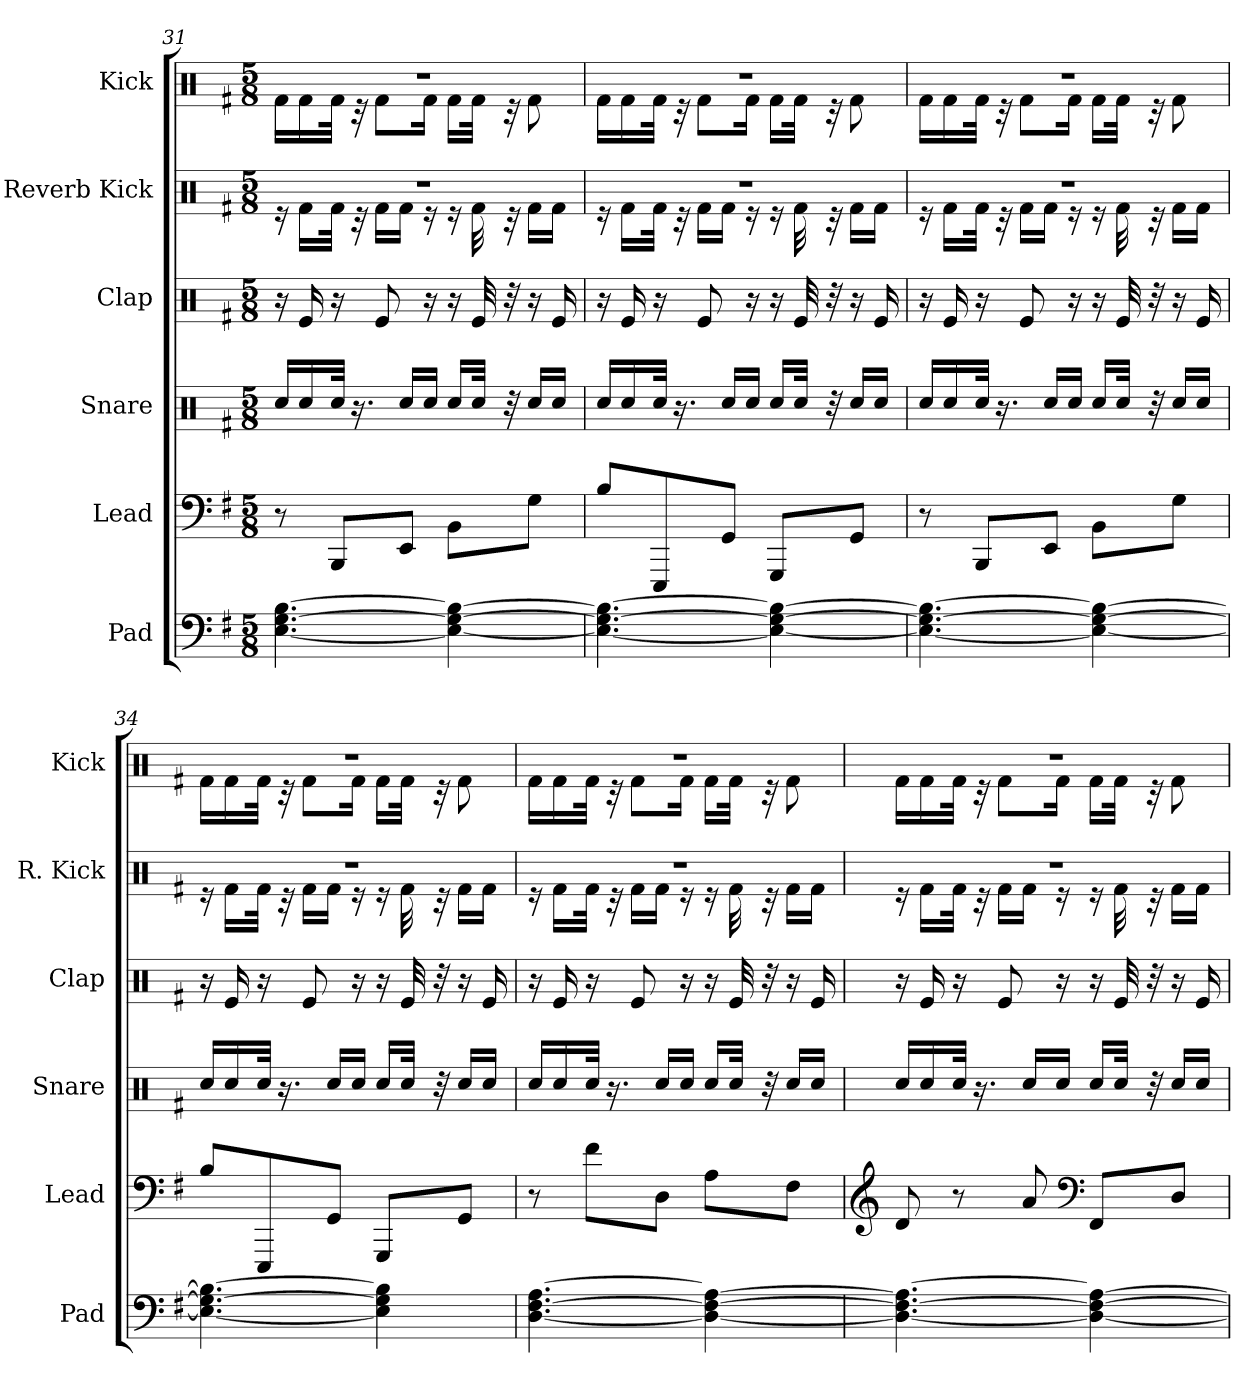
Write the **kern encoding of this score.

**kern	**kern	**kern	**kern	**kern	**kern
*part6	*part5	*part4	*part3	*part2	*part1
*staff6	*staff5	*staff4	*staff3	*staff2	*staff1
*I"Pad	*I"Lead	*I"Snare	*I"Clap	*I"Reverb Kick	*I"Kick
*I'Pad	*I'Lead	*I'Snare	*I'Clap	*I'R. Kick	*I'Kick
!!LO:PB:g=z
*clefF4	*clefF4	*clefX	*clefX	*clefX	*clefX
*k[f#]	*k[f#]	*k[f#]	*k[f#]	*k[f#]	*k[f#]
*M5/8	*M5/8	*M5/8	*M5/8	*M5/8	*M5/8
=31	=31	=31	=31	=31	=31
*	*	*	*	*^	*^
[4.E\ [4.G\ [4.B\	8r	16Rcc/LL	16r	8%5r	16r	8%5r	16Rf\LL
.	.	16Rcc/	16Re/	.	16Rf\LL	.	16Rf\
.	8BBB/L	32Rcc/JJk	16r	.	32Rf\JJk	.	32Rf\JJk
.	.	16.r	.	.	32r	.	32r
.	.	.	8Re/	.	16Rf\LL	.	8Rf\L
.	8EE/J	16Rcc/LL	.	.	16Rf\JJ	.	.
.	.	16Rcc/JJ	16r	.	16r	.	16Rf\Jk
4E\_ 4G\_ 4B\_	8BB\L	16Rcc/LL	16r	.	16r	.	16Rf\LL
.	.	32Rcc/JJk	32Re/	.	32Rf\	.	32Rf\JJk
.	.	32r	32r	.	32r	.	32r
.	8G\J	16Rcc/LL	16r	.	16Rf\LL	.	8Rf\
.	.	16Rcc/JJ	16Re/	.	16Rf\JJ	.	.
=32	=32	=32	=32	=32	=32	=32	=32
4.E\_ 4.G\_ 4.B\_	8B/L	16Rcc/LL	16r	8%5r	16r	8%5r	16Rf\LL
.	.	16Rcc/	16Re/	.	16Rf\LL	.	16Rf\
.	8EEE/	32Rcc/JJk	16r	.	32Rf\JJk	.	32Rf\JJk
.	.	16.r	.	.	32r	.	32r
.	.	.	8Re/	.	16Rf\LL	.	8Rf\L
.	8GG/J	16Rcc/LL	.	.	16Rf\JJ	.	.
.	.	16Rcc/JJ	16r	.	16r	.	16Rf\Jk
4E\_ 4G\_ 4B\_	8GGG/L	16Rcc/LL	16r	.	16r	.	16Rf\LL
.	.	32Rcc/JJk	32Re/	.	32Rf\	.	32Rf\JJk
.	.	32r	32r	.	32r	.	32r
.	8GG/J	16Rcc/LL	16r	.	16Rf\LL	.	8Rf\
.	.	16Rcc/JJ	16Re/	.	16Rf\JJ	.	.
=33	=33	=33	=33	=33	=33	=33	=33
4.E\_ 4.G\_ 4.B\_	8r	16Rcc/LL	16r	8%5r	16r	8%5r	16Rf\LL
.	.	16Rcc/	16Re/	.	16Rf\LL	.	16Rf\
.	8BBB/L	32Rcc/JJk	16r	.	32Rf\JJk	.	32Rf\JJk
.	.	16.r	.	.	32r	.	32r
.	.	.	8Re/	.	16Rf\LL	.	8Rf\L
.	8EE/J	16Rcc/LL	.	.	16Rf\JJ	.	.
.	.	16Rcc/JJ	16r	.	16r	.	16Rf\Jk
4E\_ 4G\_ 4B\_	8BB\L	16Rcc/LL	16r	.	16r	.	16Rf\LL
.	.	32Rcc/JJk	32Re/	.	32Rf\	.	32Rf\JJk
.	.	32r	32r	.	32r	.	32r
.	8G\J	16Rcc/LL	16r	.	16Rf\LL	.	8Rf\
.	.	16Rcc/JJ	16Re/	.	16Rf\JJ	.	.
!!LO:LB:g=z	!!
=34	=34	=34	=34	=34	=34	=34	=34
4.E\_ 4.G\_ 4.B\_	8B/L	16Rcc/LL	16r	8%5r	16r	8%5r	16Rf\LL
.	.	16Rcc/	16Re/	.	16Rf\LL	.	16Rf\
.	8EEE/	32Rcc/JJk	16r	.	32Rf\JJk	.	32Rf\JJk
.	.	16.r	.	.	32r	.	32r
.	.	.	8Re/	.	16Rf\LL	.	8Rf\L
.	8GG/J	16Rcc/LL	.	.	16Rf\JJ	.	.
.	.	16Rcc/JJ	16r	.	16r	.	16Rf\Jk
4E\] 4G\] 4B\]	8GGG/L	16Rcc/LL	16r	.	16r	.	16Rf\LL
.	.	32Rcc/JJk	32Re/	.	32Rf\	.	32Rf\JJk
.	.	32r	32r	.	32r	.	32r
.	8GG/J	16Rcc/LL	16r	.	16Rf\LL	.	8Rf\
.	.	16Rcc/JJ	16Re/	.	16Rf\JJ	.	.
=35	=35	=35	=35	=35	=35	=35	=35
[4.D\ [4.F#\ [4.A\	8r	16Rcc/LL	16r	8%5r	16r	8%5r	16Rf\LL
.	.	16Rcc/	16Re/	.	16Rf\LL	.	16Rf\
.	8f#\L	32Rcc/JJk	16r	.	32Rf\JJk	.	32Rf\JJk
.	.	16.r	.	.	32r	.	32r
.	.	.	8Re/	.	16Rf\LL	.	8Rf\L
.	8D\J	16Rcc/LL	.	.	16Rf\JJ	.	.
.	.	16Rcc/JJ	16r	.	16r	.	16Rf\Jk
4D\_ 4F#\_ 4A\_	8A\L	16Rcc/LL	16r	.	16r	.	16Rf\LL
.	.	32Rcc/JJk	32Re/	.	32Rf\	.	32Rf\JJk
.	.	32r	32r	.	32r	.	32r
.	8F#\J	16Rcc/LL	16r	.	16Rf\LL	.	8Rf\
.	.	16Rcc/JJ	16Re/	.	16Rf\JJ	.	.
=36	=36	=36	=36	=36	=36	=36	=36
*	*clefG2	*	*	*	*	*	*
4.D\_ 4.F#\_ 4.A\_	8d/	16Rcc/LL	16r	8%5r	16r	8%5r	16Rf\LL
.	.	16Rcc/	16Re/	.	16Rf\LL	.	16Rf\
.	8r	32Rcc/JJk	16r	.	32Rf\JJk	.	32Rf\JJk
.	.	16.r	.	.	32r	.	32r
.	.	.	8Re/	.	16Rf\LL	.	8Rf\L
.	8a/	16Rcc/LL	.	.	16Rf\JJ	.	.
.	.	16Rcc/JJ	16r	.	16r	.	16Rf\Jk
*	*clefF4	*	*	*	*	*	*
4D\_ 4F#\_ 4A\_	8FF#/L	16Rcc/LL	16r	.	16r	.	16Rf\LL
.	.	32Rcc/JJk	32Re/	.	32Rf\	.	32Rf\JJk
.	.	32r	32r	.	32r	.	32r
.	8D/J	16Rcc/LL	16r	.	16Rf\LL	.	8Rf\
.	.	16Rcc/JJ	16Re/	.	16Rf\JJ	.	.
*	*	*	*	*v	*v	*	*
*	*	*	*	*	*v	*v
=	=	=	=	=	=
*-	*-	*-	*-	*-	*-
